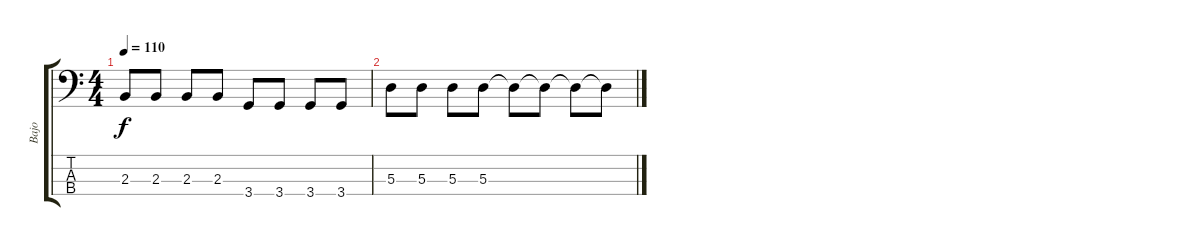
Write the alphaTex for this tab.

\track ("Bajo" "Bajo") {instrument electricbasspick}
\staff {score tabs}
\tuning (G2 D2 A1 E1) {hide}
\ts (4 4)
\tempo 110
\clef f4
\ks c
2.3.8{dy f} 2.3.8 2.3.8 2.3.8 3.4.8 3.4.8 3.4.8 3.4.8 |
5.3.8 5.3.8 5.3.8 5.3.8 5.3{t}.8 5.3{t}.8 5.3{t}.8 5.3{t}.8
